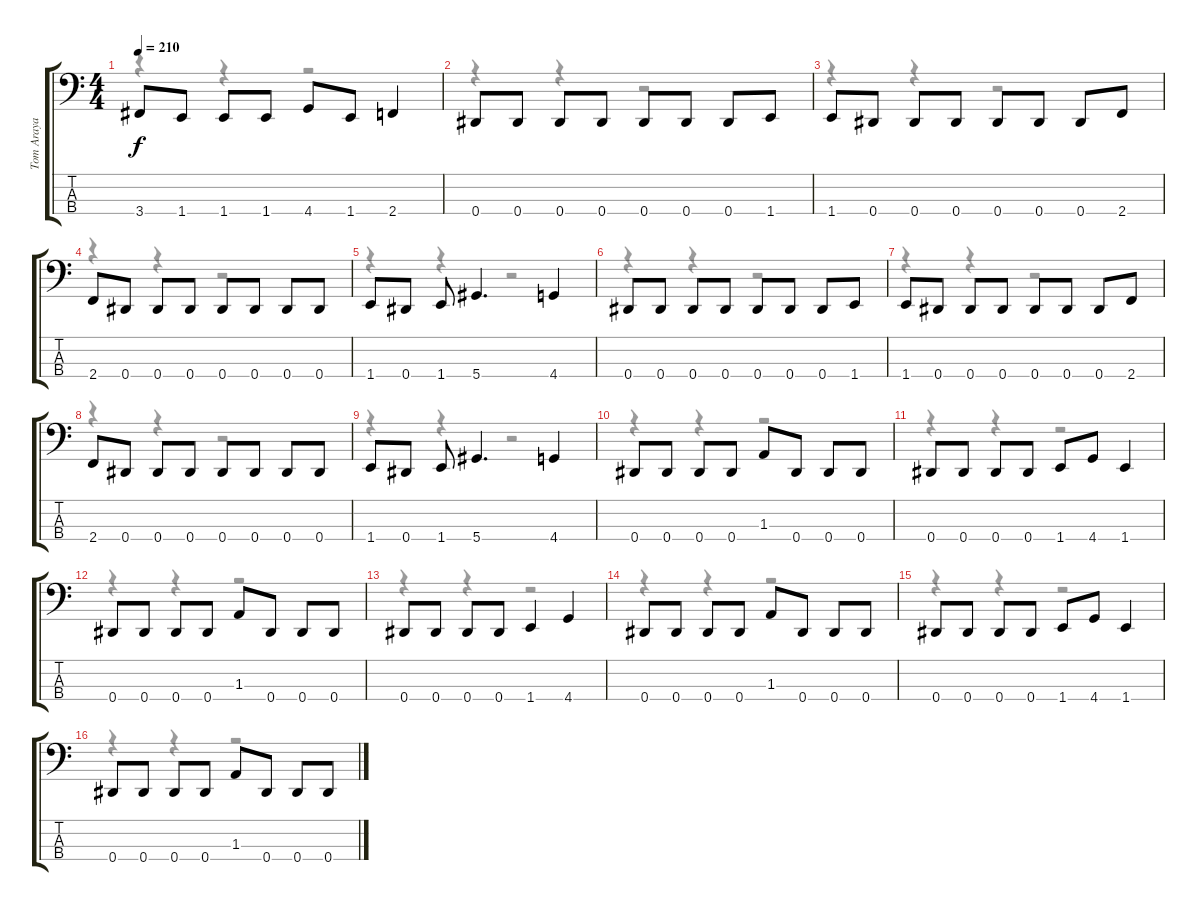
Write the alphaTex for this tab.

\track ("Tom Araya" "Tom Araya") {instrument electricbasspick}
\staff {score tabs}
\tuning (Gb2 Db2 Ab1 Eb1) {hide}
\voice
\ts (4 4)
\tempo 210
\clef f4
\ks c
3.4.8{dy f} 1.4.8 1.4.8 1.4.8 4.4.8 1.4.8 2.4.4 |
0.4.8 0.4.8 0.4.8 0.4.8 0.4.8 0.4.8 0.4.8 1.4.8 |
1.4.8 0.4.8 0.4.8 0.4.8 0.4.8 0.4.8 0.4.8 2.4.8 |
2.4.8 0.4.8 0.4.8 0.4.8 0.4.8 0.4.8 0.4.8 0.4.8 |
1.4.8 0.4.8 1.4.8 5.4.4{d} 4.4.4 |
0.4.8 0.4.8 0.4.8 0.4.8 0.4.8 0.4.8 0.4.8 1.4.8 |
1.4.8 0.4.8 0.4.8 0.4.8 0.4.8 0.4.8 0.4.8 2.4.8 |
2.4.8 0.4.8 0.4.8 0.4.8 0.4.8 0.4.8 0.4.8 0.4.8 |
1.4.8 0.4.8 1.4.8 5.4.4{d} 4.4.4 |
0.4.8 0.4.8 0.4.8 0.4.8 1.3.8 0.4.8 0.4.8 0.4.8 |
0.4.8 0.4.8 0.4.8 0.4.8 1.4.8 4.4.8 1.4.4 |
0.4.8 0.4.8 0.4.8 0.4.8 1.3.8 0.4.8 0.4.8 0.4.8 |
0.4.8 0.4.8 0.4.8 0.4.8 1.4.4 4.4.4 |
0.4.8 0.4.8 0.4.8 0.4.8 1.3.8 0.4.8 0.4.8 0.4.8 |
0.4.8 0.4.8 0.4.8 0.4.8 1.4.8 4.4.8 1.4.4 |
0.4.8 0.4.8 0.4.8 0.4.8 1.3.8 0.4.8 0.4.8 0.4.8
\voice
\clef f4
\ottava regular
\simile none
\ks c
r.4{dy f} r.4 r.2 |
r.4 r.4 r.2 |
r.4 r.4 r.2 |
r.4 r.4 r.2 |
r.4 r.4 r.2 |
r.4 r.4 r.2 |
r.4 r.4 r.2 |
r.4 r.4 r.2 |
r.4 r.4 r.2 |
r.4 r.4 r.2 |
r.4 r.4 r.2 |
r.4 r.4 r.2 |
r.4 r.4 r.2 |
r.4 r.4 r.2 |
r.4 r.4 r.2 |
r.4 r.4 r.2
